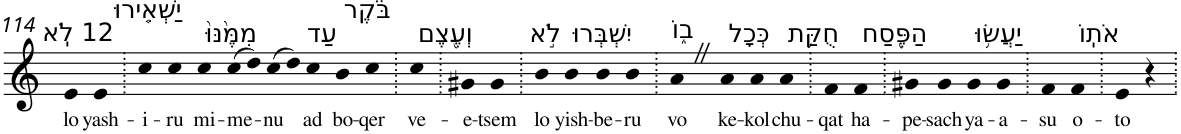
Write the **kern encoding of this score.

**kern	**text
*part1	*part1
*staff1	*staff1
*I"Piano	*
*I'Pno	*
!!LO:PB:g=z
*clefG2	*
*k[]	*
=114	=114
!LO:TX:a:t=12 לֹֽא	!
!	!LO:LY:b
4e	lo
!LO:TX:a:t=יַשְׁאִ֤ירוּ	!
!	!LO:LY:b
4e	yash-
=115.	=115.
!	!LO:LY:b
4cc	-i-
!	!LO:LY:b
4cc	-ru
!LO:TX:a:t=מִמֶּ֙נּוּ֙	!
!	!LO:LY:b
4cc	mi-
!	!LO:LY:b
(>8cc	-me-
8dd)	.
!	!LO:LY:b
(>8cc	-nu
8dd)	.
!LO:TX:a:t=עַד	!
!	!LO:LY:b
4cc	ad
!LO:TX:a:t=בֹּ֔קֶר	!
!	!LO:LY:b
4b	bo-
!	!LO:LY:b
4cc	-qer
=116.	=116.
!LO:TX:a:t=וְעֶ֖צֶם	!
!	!LO:LY:b
4cc	ve-
=117.	=117.
!	!LO:LY:b
4g#X	-e-
!	!LO:LY:b
4g#	-tsem
=118.	=118.
!LO:TX:a:t=לֹ֣א	!
!	!LO:LY:b
4b	lo
!LO:TX:a:t=יִשְׁבְּרוּ	!
!	!LO:LY:b
4b	yish-
!	!LO:LY:b
4b	-be-
!	!LO:LY:b
4b	-ru
=119.	=119.
!LO:TX:a:t=ב֑וֹ	!
!	!LO:LY:b
4aZ	vo
!LO:TX:a:t=כְּכָל	!
!	!LO:LY:b
4a	ke-
!	!LO:LY:b
4a	-kol
!LO:TX:a:t=חֻקַּ֥ת	!
!	!LO:LY:b
4a	chu-
=120.	=120.
!	!LO:LY:b
4f	-qat
!LO:TX:a:t=הַפֶּ֖סַח	!
!	!LO:LY:b
4f	ha-
=121.	=121.
!	!LO:LY:b
4g#X	-pe-
!	!LO:LY:b
4g#	-sach
!LO:TX:a:t=יַעֲשׂ֥וּ	!
!	!LO:LY:b
4g#	ya-
!	!LO:LY:b
4g#	-a-
=122.	=122.
!	!LO:LY:b
4f	-su
!LO:TX:a:t=אֹתֽוֹ	!
!	!LO:LY:b
4f	o-
=123.	=123.
!	!LO:LY:b
4e	-to
4r	.
=.	=.
*-	*-
